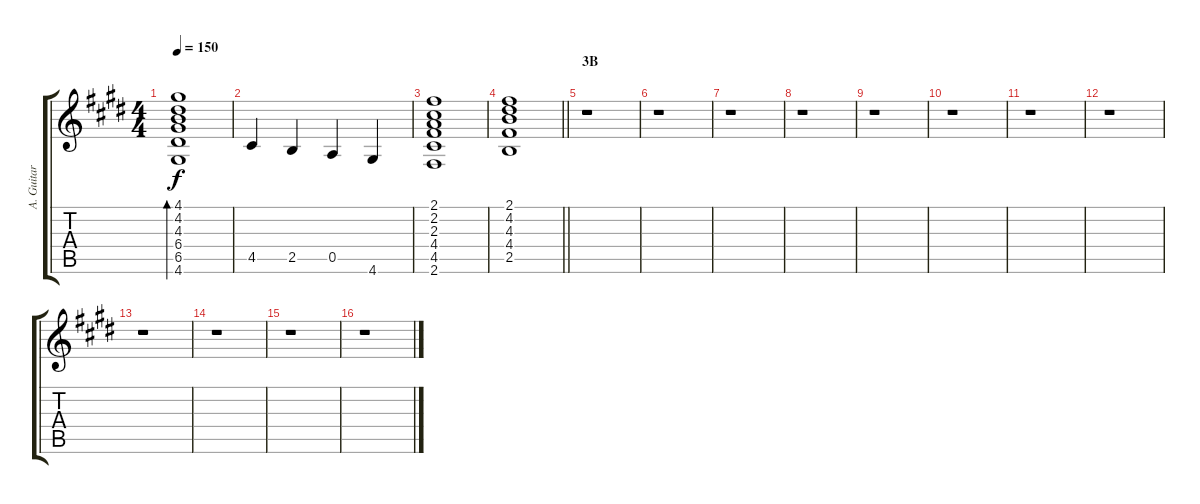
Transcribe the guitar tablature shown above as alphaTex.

\track ("A. Guitar" "A. Guitar") {instrument acousticguitarsteel}
\staff {score tabs}
\tuning (E4 B3 G3 D3 A2 E2) {hide}
\ts (4 4)
\tempo 150
\clef g2
\ks e
(4.1 4.2 4.3 6.4 6.5 4.6).1{bd 240 dy f} |
4.5.4 2.5.4 0.5.4 4.6.4 |
(2.1 2.2 2.3 4.4 4.5 2.6).1 |
\barLineRight lightlight
(2.1 4.2 4.3 4.4 2.5).1 |
\section ("" "3B")
r.1 |
r.1 |
r.1 |
r.1 |
r.1 |
r.1 |
r.1 |
r.1 |
r.1 |
r.1 |
r.1 |
r.1
